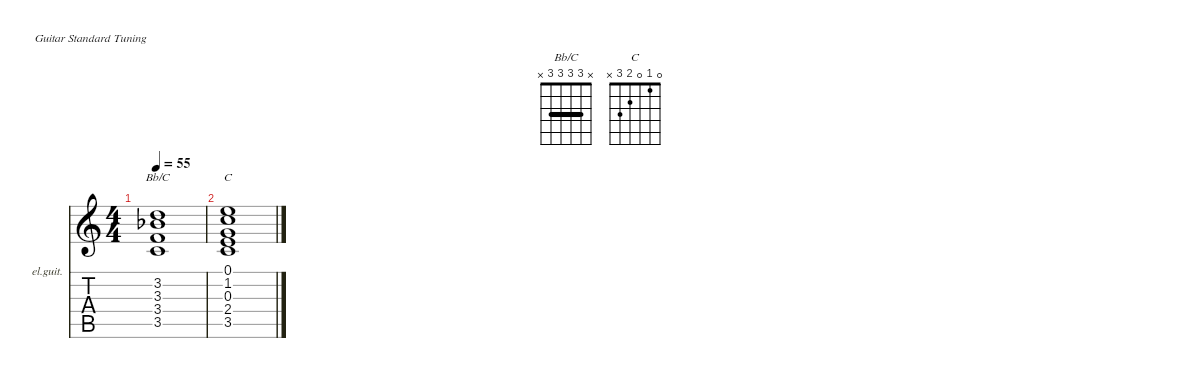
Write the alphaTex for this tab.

\defaultSystemsLayout 4
\hideDynamics
\bracketExtendMode nobrackets
\firstSystemTrackNameOrientation horizontal
\otherSystemsTrackNameOrientation horizontal
\track ("Electric Guitar (Clean)" "el.guit.") {instrument electricguitarclean}
\staff {score tabs}
\tuning (E4 B3 G3 D3 A2 E2)
\chord ("Bb/C" x 3 3 3 3 x) {barre (3 3 3)}
\chord ("C" 0 1 0 2 3 x)
\ts (4 4)
\tempo 55
\clef g2
\ks c
(3.5 3.4 3.3{acc b} 3.2).1{ch "Bb/C" dy mf instrument electricguitarclean beam Up} |
(3.5 2.4 0.3 1.2 0.1).1{ch "C" beam Up}
